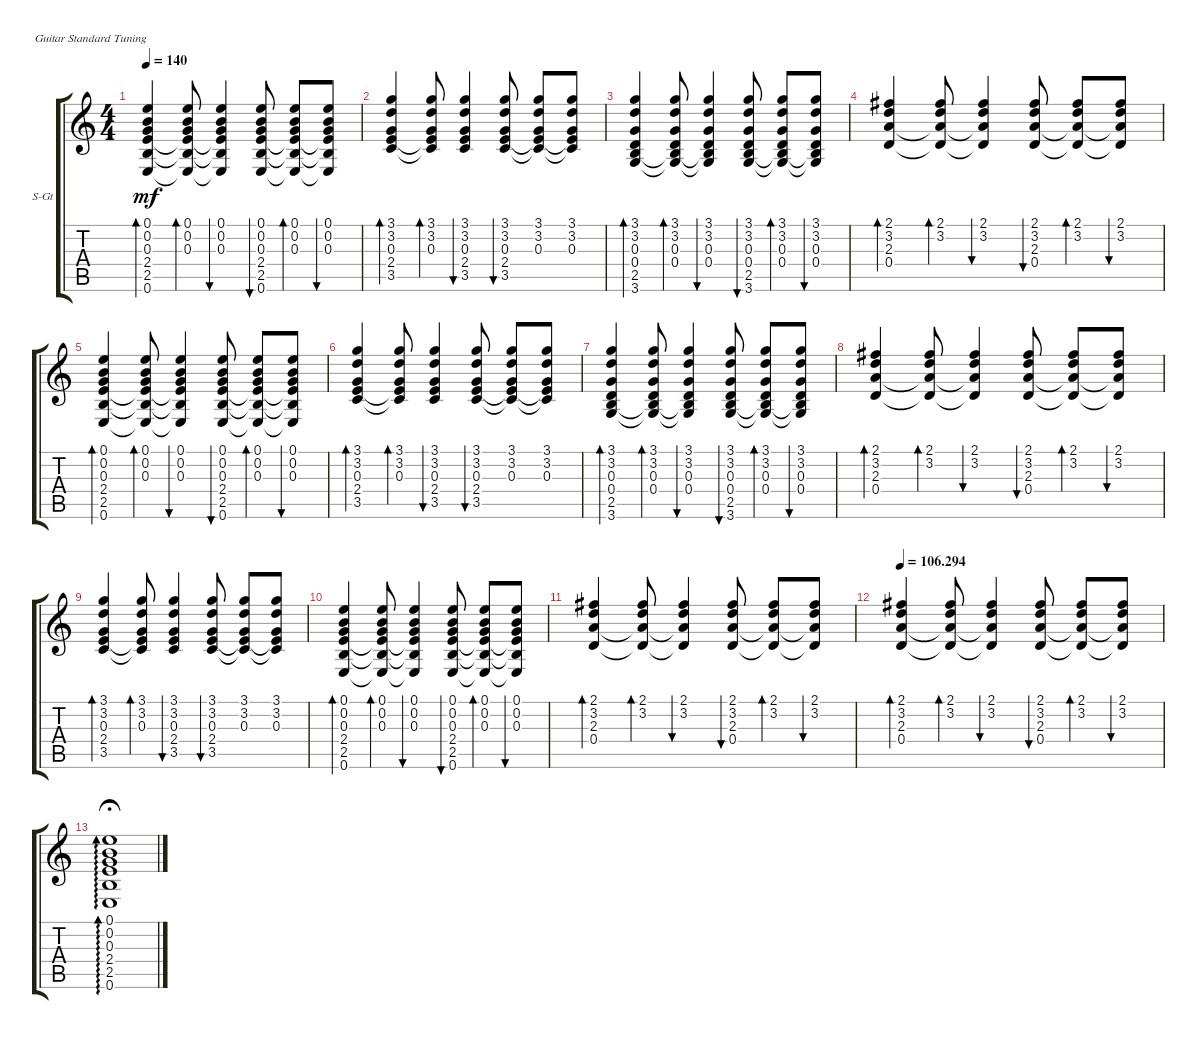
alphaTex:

\defaultSystemsLayout 4
\bracketExtendMode groupsimilarinstruments
\firstSystemTrackNameOrientation horizontal
\otherSystemsTrackNameOrientation horizontal
\track ("Steel Guitar" "S-Gt") {instrument acousticguitarsteel}
\staff {score tabs}
\tuning (E4 B3 G3 D3 A2 E2)
\ts (4 4)
\tempo 140
\clef g2
\ks c
(0.6 2.5 2.4 0.3 0.2 0.1).4{bd 30 dy mf} (0.6{t} 2.5{t} 2.4{t} 0.3 0.2 0.1).8{bd 30} (0.6{t} 2.5{t} 2.4{t} 0.3 0.2 0.1).4{bu 30} (0.6 2.5 2.4 0.3 0.2 0.1).8{bu 30} (0.6{t} 2.5{t} 2.4{t} 0.1 0.2 0.3).8{bd 30} (0.6{t} 2.5{t} 2.4{t} 0.3 0.2 0.1).8{bu 30} |
(3.5 2.4 0.3 3.2 3.1).4{bd 30} (3.5{t} 2.4{t} 0.3 3.1 3.2).8{bd 30} (3.5 2.4 0.3 3.2 3.1).4{bu 30} (3.5 2.4 0.3 3.2 3.1).8{bu 30} (3.5{t} 2.4{t} 0.3 3.2 3.1).8 (3.5{t} 2.4{t} 0.3 3.2 3.1).8 |
(2.5 0.4 0.3 3.2 3.1 3.6).4{bd 30} (2.5{t} 0.4 0.3 3.1 3.2 3.6{t}).8{bd 30} (2.5{t} 0.4 0.3 3.2 3.1 3.6{t}).4{bu 30} (2.5 0.4 0.3 3.2 3.1 3.6).8{bu 30} (2.5{t} 0.4 0.3 3.2 3.1 3.6{t}).8{bd 30} (2.5{t} 0.4 0.3 3.2 3.1 3.6{t}).8{bu 30} |
(0.4 2.3 3.2 2.1).4{bd 30} (0.4{t} 2.3{t} 2.1 3.2).8{bd 30} (0.4{t} 2.3{t} 3.2 2.1).4{bu 30} (0.4 2.3 3.2 2.1).8{bu 30} (0.4{t} 2.3{t} 3.2 2.1).8{bd 30} (0.4{t} 2.3{t} 3.2 2.1).8{bu 30} |
(0.6 2.5 2.4 0.3 0.2 0.1).4{bd 30} (0.6{t} 2.5{t} 2.4{t} 0.3 0.2 0.1).8{bd 30} (0.6{t} 2.5{t} 2.4{t} 0.3 0.2 0.1).4{bu 30} (0.6 2.5 2.4 0.3 0.2 0.1).8{bu 30} (0.6{t} 2.5{t} 2.4{t} 0.1 0.2 0.3).8{bd 30} (0.6{t} 2.5{t} 2.4{t} 0.3 0.2 0.1).8{bu 30} |
(3.5 2.4 0.3 3.2 3.1).4{bd 30} (3.5{t} 2.4{t} 0.3 3.1 3.2).8{bd 30} (3.5 2.4 0.3 3.2 3.1).4{bu 30} (3.5 2.4 0.3 3.2 3.1).8{bu 30} (3.5{t} 2.4{t} 0.3 3.2 3.1).8 (3.5{t} 2.4{t} 0.3 3.2 3.1).8 |
(2.5 0.4 0.3 3.2 3.1 3.6).4{bd 30} (2.5{t} 0.4 0.3 3.1 3.2 3.6{t}).8{bd 30} (2.5{t} 0.4 0.3 3.2 3.1 3.6{t}).4{bu 30} (2.5 0.4 0.3 3.2 3.1 3.6).8{bu 30} (2.5{t} 0.4 0.3 3.2 3.1 3.6{t}).8{bd 30} (2.5{t} 0.4 0.3 3.2 3.1 3.6{t}).8{bu 30} |
(0.4 2.3 3.2 2.1).4{bd 30} (0.4{t} 2.3{t} 2.1 3.2).8{bd 30} (0.4{t} 2.3{t} 3.2 2.1).4{bu 30} (0.4 2.3 3.2 2.1).8{bu 30} (0.4{t} 2.3{t} 3.2 2.1).8{bd 30} (0.4{t} 2.3{t} 3.2 2.1).8{bu 30} |
(3.5 2.4 0.3 3.2 3.1).4{bd 30} (3.5{t} 2.4{t} 0.3 3.1 3.2).8{bd 30} (3.5 2.4 0.3 3.2 3.1).4{bu 30} (3.5 2.4 0.3 3.2 3.1).8{bu 30} (3.5{t} 2.4{t} 0.3 3.2 3.1).8 (3.5{t} 2.4{t} 0.3 3.2 3.1).8 |
(0.6 2.5 2.4 0.3 0.2 0.1).4{bd 30} (0.6{t} 2.5{t} 2.4{t} 0.3 0.2 0.1).8{bd 30} (0.6{t} 2.5{t} 2.4{t} 0.3 0.2 0.1).4{bu 30} (0.6 2.5 2.4 0.3 0.2 0.1).8{bu 30} (0.6{t} 2.5{t} 2.4{t} 0.1 0.2 0.3).8{bd 30} (0.6{t} 2.5{t} 2.4{t} 0.3 0.2 0.1).8{bu 30} |
(0.4 2.3 3.2 2.1).4{bd 30} (0.4{t} 2.3{t} 2.1 3.2).8{bd 30} (0.4{t} 2.3{t} 3.2 2.1).4{bu 30} (0.4 2.3 3.2 2.1).8{bu 30} (0.4{t} 2.3{t} 3.2 2.1).8{bd 30} (0.4{t} 2.3{t} 3.2 2.1).8{bu 30} |
\tempo
106.294 (0.4 2.3 3.2 2.1).4{bd 30} (0.4{t} 2.3{t} 2.1 3.2).8{bd 30} (0.4{t} 2.3{t} 3.2 2.1).4{bu 30} (0.4 2.3 3.2 2.1).8{bu 30} (0.4{t} 2.3{t} 3.2 2.1).8{bd 30} (0.4{t} 2.3{t} 3.2 2.1).8{bu 30} |
(0.6 2.5 2.4 0.3 0.2 0.1).1{ad 0 fermata (medium 1)}
